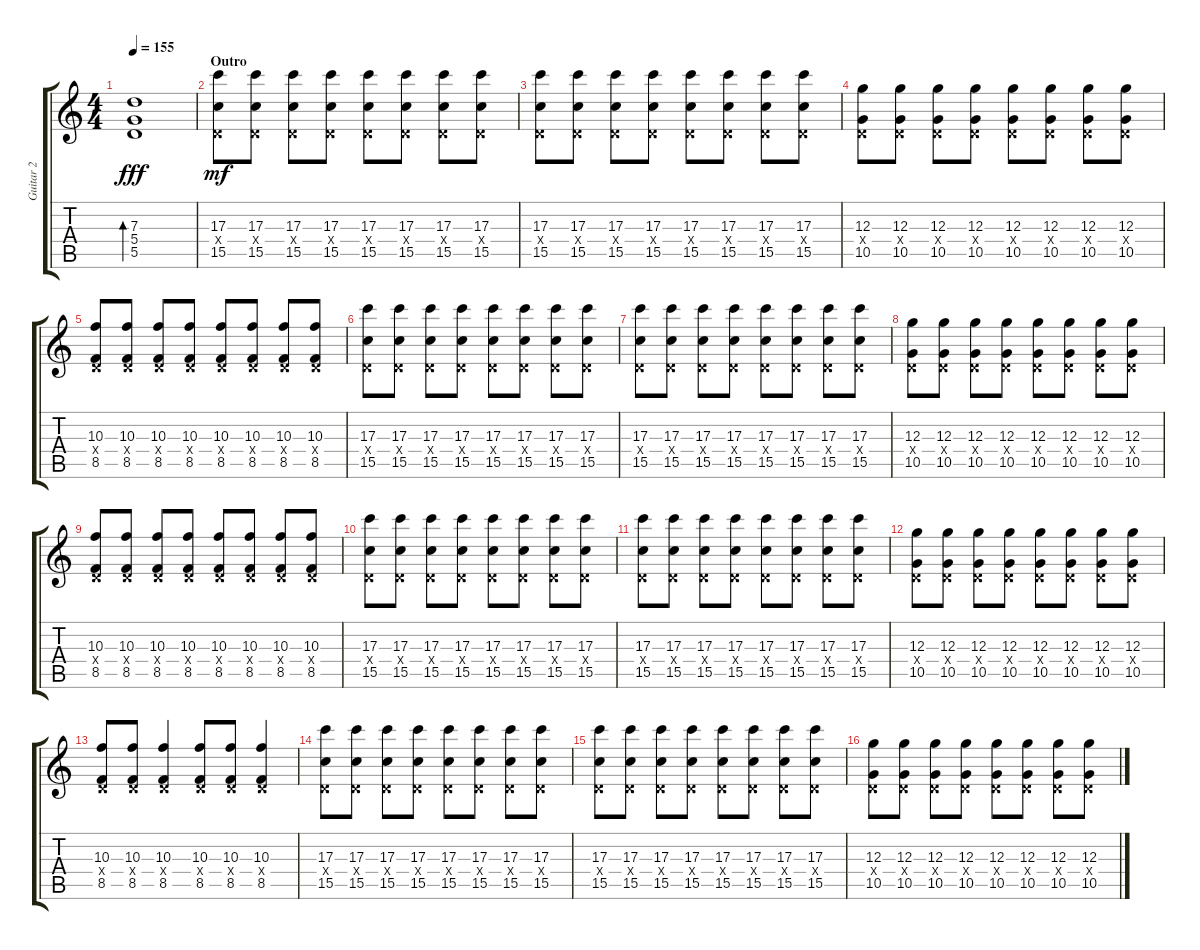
\track ("Guitar 2" "Guitar 2") {instrument distortionguitar}
\staff {score tabs}
\tuning (E4 B3 G3 D3 A2 E2) {hide}
\ts (4 4)
\tempo 155
\clef g2
\ks c
(7.3 5.4 5.5).1{bd 480 dy fff} |
\section ("" "Outro")
(17.3 0.4{x} 15.5).8{dy mf instrument distortionguitar} (17.3 0.4{x} 15.5).8 (17.3 0.4{x} 15.5).8 (17.3 0.4{x} 15.5).8 (17.3 0.4{x} 15.5).8 (17.3 0.4{x} 15.5).8 (17.3 0.4{x} 15.5).8 (17.3 0.4{x} 15.5).8 |
(17.3 0.4{x} 15.5).8 (17.3 0.4{x} 15.5).8 (17.3 0.4{x} 15.5).8 (17.3 0.4{x} 15.5).8 (17.3 0.4{x} 15.5).8 (17.3 0.4{x} 15.5).8 (17.3 0.4{x} 15.5).8 (17.3 0.4{x} 15.5).8 |
(12.3 0.4{x} 10.5).8 (12.3 0.4{x} 10.5).8 (12.3 0.4{x} 10.5).8 (12.3 0.4{x} 10.5).8 (12.3 0.4{x} 10.5).8 (12.3 0.4{x} 10.5).8 (12.3 0.4{x} 10.5).8 (12.3 0.4{x} 10.5).8 |
(10.3 0.4{x} 8.5).8 (10.3 0.4{x} 8.5).8 (10.3 0.4{x} 8.5).8 (10.3 0.4{x} 8.5).8 (10.3 0.4{x} 8.5).8 (10.3 0.4{x} 8.5).8 (10.3 0.4{x} 8.5).8 (10.3 0.4{x} 8.5).8 |
(17.3 0.4{x} 15.5).8 (17.3 0.4{x} 15.5).8 (17.3 0.4{x} 15.5).8 (17.3 0.4{x} 15.5).8 (17.3 0.4{x} 15.5).8 (17.3 0.4{x} 15.5).8 (17.3 0.4{x} 15.5).8 (17.3 0.4{x} 15.5).8 |
(17.3 0.4{x} 15.5).8 (17.3 0.4{x} 15.5).8 (17.3 0.4{x} 15.5).8 (17.3 0.4{x} 15.5).8 (17.3 0.4{x} 15.5).8 (17.3 0.4{x} 15.5).8 (17.3 0.4{x} 15.5).8 (17.3 0.4{x} 15.5).8 |
(12.3 0.4{x} 10.5).8 (12.3 0.4{x} 10.5).8 (12.3 0.4{x} 10.5).8 (12.3 0.4{x} 10.5).8 (12.3 0.4{x} 10.5).8 (12.3 0.4{x} 10.5).8 (12.3 0.4{x} 10.5).8 (12.3 0.4{x} 10.5).8 |
(10.3 0.4{x} 8.5).8 (10.3 0.4{x} 8.5).8 (10.3 0.4{x} 8.5).8 (10.3 0.4{x} 8.5).8 (10.3 0.4{x} 8.5).8 (10.3 0.4{x} 8.5).8 (10.3 0.4{x} 8.5).8 (10.3 0.4{x} 8.5).8 |
(17.3 0.4{x} 15.5).8 (17.3 0.4{x} 15.5).8 (17.3 0.4{x} 15.5).8 (17.3 0.4{x} 15.5).8 (17.3 0.4{x} 15.5).8 (17.3 0.4{x} 15.5).8 (17.3 0.4{x} 15.5).8 (17.3 0.4{x} 15.5).8 |
(17.3 0.4{x} 15.5).8 (17.3 0.4{x} 15.5).8 (17.3 0.4{x} 15.5).8 (17.3 0.4{x} 15.5).8 (17.3 0.4{x} 15.5).8 (17.3 0.4{x} 15.5).8 (17.3 0.4{x} 15.5).8 (17.3 0.4{x} 15.5).8 |
(12.3 0.4{x} 10.5).8 (12.3 0.4{x} 10.5).8 (12.3 0.4{x} 10.5).8 (12.3 0.4{x} 10.5).8 (12.3 0.4{x} 10.5).8 (12.3 0.4{x} 10.5).8 (12.3 0.4{x} 10.5).8 (12.3 0.4{x} 10.5).8 |
(10.3 0.4{x} 8.5).8 (10.3 0.4{x} 8.5).8 (10.3 0.4{x} 8.5).4 (10.3 0.4{x} 8.5).8 (10.3 0.4{x} 8.5).8 (10.3 0.4{x} 8.5).4 |
(17.3 0.4{x} 15.5).8 (17.3 0.4{x} 15.5).8 (17.3 0.4{x} 15.5).8 (17.3 0.4{x} 15.5).8 (17.3 0.4{x} 15.5).8 (17.3 0.4{x} 15.5).8 (17.3 0.4{x} 15.5).8 (17.3 0.4{x} 15.5).8 |
(17.3 0.4{x} 15.5).8 (17.3 0.4{x} 15.5).8 (17.3 0.4{x} 15.5).8 (17.3 0.4{x} 15.5).8 (17.3 0.4{x} 15.5).8 (17.3 0.4{x} 15.5).8 (17.3 0.4{x} 15.5).8 (17.3 0.4{x} 15.5).8 |
(12.3 0.4{x} 10.5).8 (12.3 0.4{x} 10.5).8 (12.3 0.4{x} 10.5).8 (12.3 0.4{x} 10.5).8 (12.3 0.4{x} 10.5).8 (12.3 0.4{x} 10.5).8 (12.3 0.4{x} 10.5).8 (12.3 0.4{x} 10.5).8
